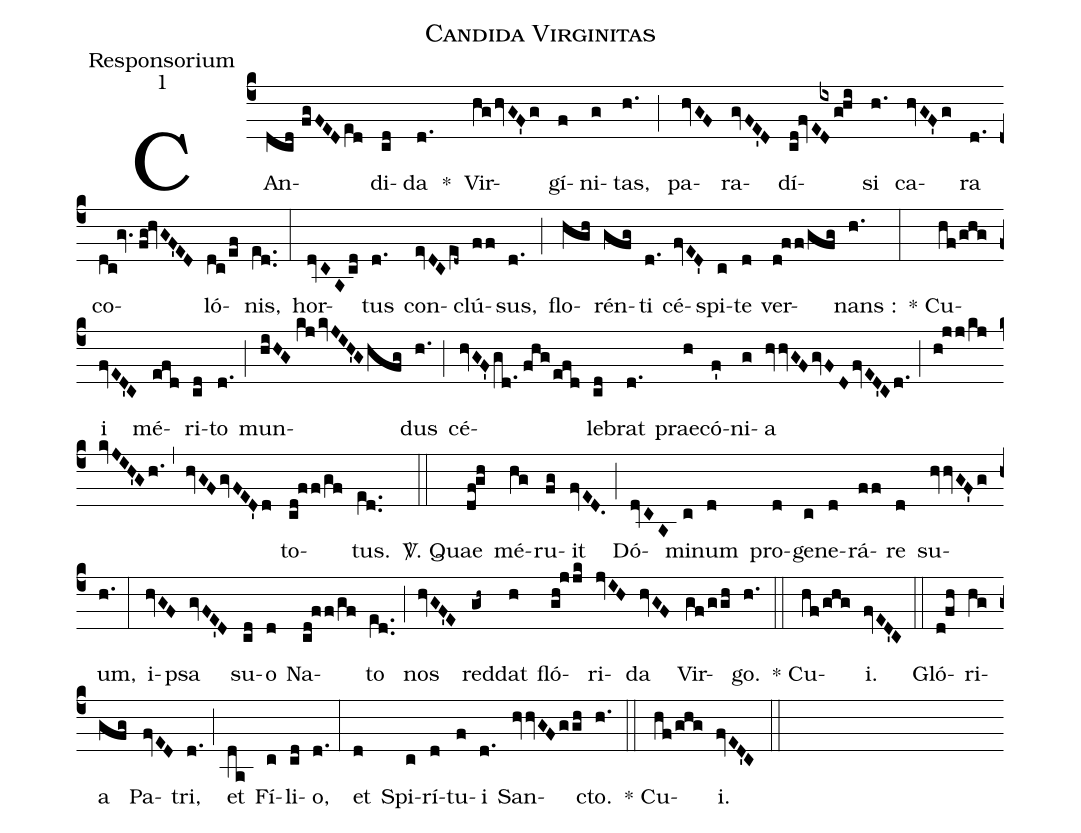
name:Candida Virginitas;
office-part:Responsorium;
mode:1;
%%
(c4) CAn(dcd//fgFEDe[ll:1]d)di(cd)da(d.) *() Vir(hghvGF'g)gí(f)ni(g)tas,(h.) (;) pa(hvGF)ra(gvFE'D)dí(cd!fvE0/[-0.5]{ix}D0ghi)si(h.) ca(hvGF'g)ra(d.) co(dc!gv.//fg!hvGF'ED)ló(dc/ef)nis,(e[ll:1]d..) (:) hor(dv[ll:1]/CAcd)tus(d.) con(evDCe[ll:1]d~)clú(ff)sus,(d.) (;) flo(hgh)rén(gfg)ti(d.) cé(fvED')spi(c)te(d) ver(d!ff/gfg)nans :(h.) (:) * Cu(hf/ghg)i(fvED'C) mé(efd)ri(cd)to(d.) (;) mun(hiHG//kjkvJIH'Ghfg)dus(h.) (;) cé(hvGF'gd.//fhgefd)le(cd)brat(d.) prae(h)có(f')ni(g)a(hvvGFgvFDfvED'Cd.) (;) (h!jj/kjkvJIH'Gh.) (,) (hvGFgvFED'd) to(cd!ff/gf)tus.(e[ll:1]d..) (::)
<sp>V/</sp>. Quae(df!gh) mé(hg)ru(fg)it(fvED.) (;) Dó(dv[ll:1]/CA)mi(c)num(d) pro(d)ge(c)ne(d)rá(ff)re(d) su(hvvGF'g)um,(h.) (:) i(hvGF)psa(gvFE'D) su(cd)o(d) Na(cd!ff/gf)to(e[ll:1]d..) (;) nos(hvGF'E) red(gh~)dat(h) fló(gh!jjk)ri(jvIH)da(hvGF) Vir(gf/ggh)go.(h.) (::) * Cu(hf/ghg)i.(fvED'C) (::)
Gló(d!fh)ri(hg)a(gfg) Pa(fvED)tri,(d.) (;) et(da) Fí(c)li(cd)o,(d.) (:) et(d) Spi(c)rí(d)tu(f)i(d.) San(hvvGFggh)cto.(h.) (::) * Cu(hf/ghg)i.(fvED'C) (::)
